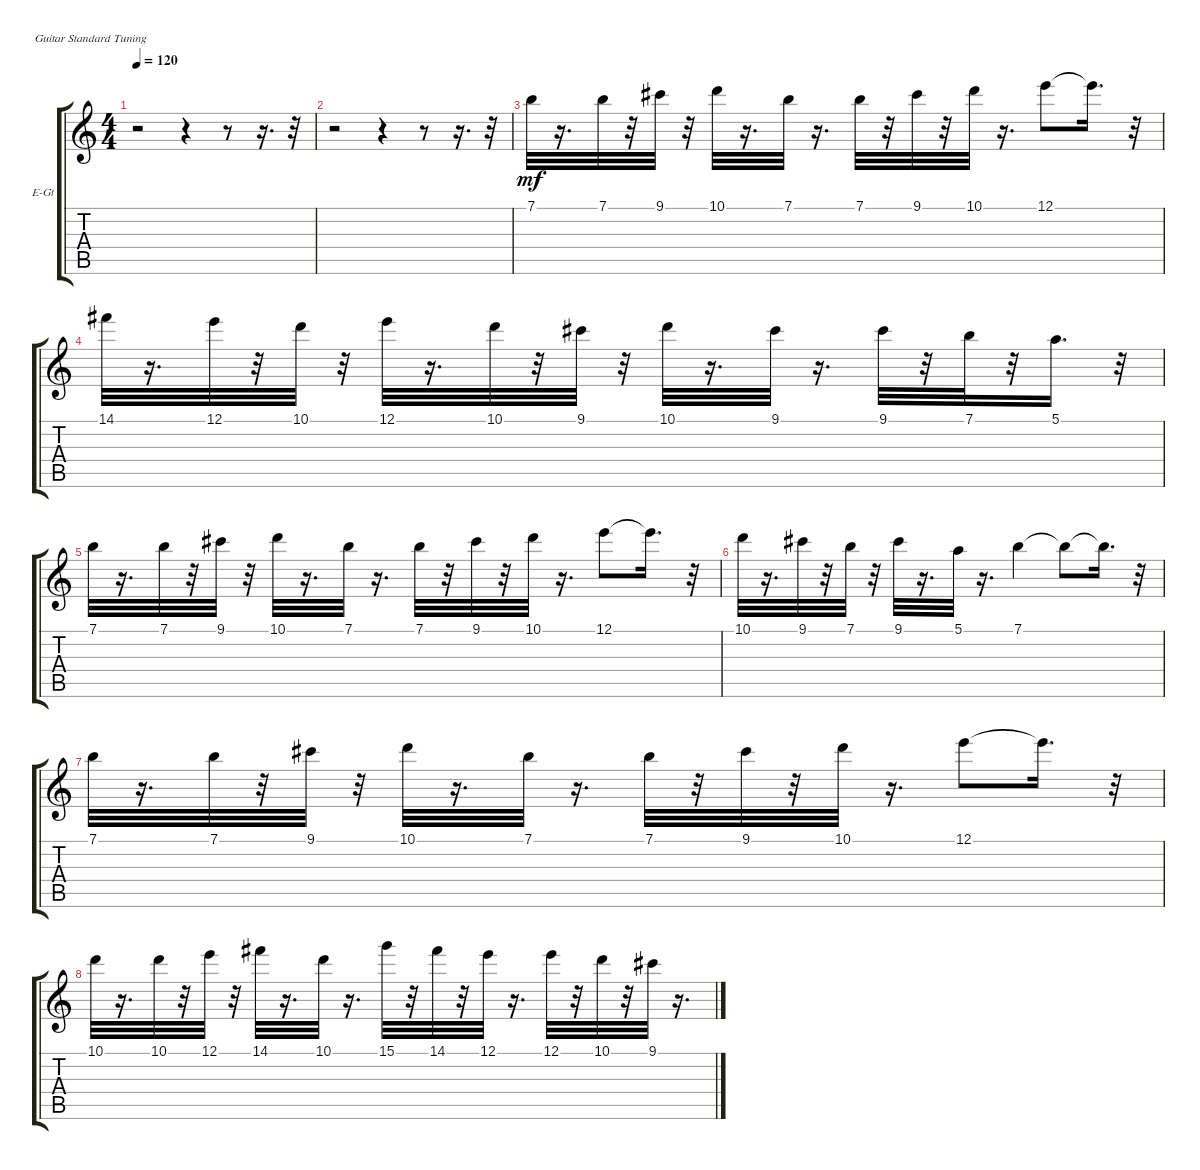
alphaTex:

\bracketExtendMode groupsimilarinstruments
\firstSystemTrackNameOrientation horizontal
\otherSystemsTrackNameOrientation horizontal
\track ("" "E-Gt") {instrument electricguitarclean}
\staff {score tabs}
\tuning (E4 B3 G3 D3 A2 E2)
\ts (4 4)
\tempo 120
\clef g2
\ks c
r.2{dy mf} r.4 r.8 r.16{d} r.32 |
r.2 r.4 r.8 r.16{d} r.32 |
7.1.32 r.16{d} 7.1.32 r.32 9.1.32 r.32 10.1.32 r.16{d} 7.1.32 r.16{d} 7.1.32 r.32 9.1.32 r.32 10.1.32 r.16{d} 12.1.8 12.1{t}.16{d} r.32 |
14.1.32 r.16{d} 12.1.32 r.32 10.1.32 r.32 12.1.32 r.16{d} 10.1.32 r.32 9.1.32 r.32 10.1.32 r.16{d} 9.1.32 r.16{d} 9.1.32 r.32 7.1.32 r.32 5.1.16{d} r.32 |
7.1.32 r.16{d} 7.1.32 r.32 9.1.32 r.32 10.1.32 r.16{d} 7.1.32 r.16{d} 7.1.32 r.32 9.1.32 r.32 10.1.32 r.16{d} 12.1.8 12.1{t}.16{d} r.32 |
10.1.32 r.16{d} 9.1.32 r.32 7.1.32 r.32 9.1.32 r.16{d} 5.1.32 r.16{d} 7.1.4 7.1{t}.8 7.1{t}.16{d} r.32 |
7.1.32 r.16{d} 7.1.32 r.32 9.1.32 r.32 10.1.32 r.16{d} 7.1.32 r.16{d} 7.1.32 r.32 9.1.32 r.32 10.1.32 r.16{d} 12.1.8 12.1{t}.16{d} r.32 |
10.1.32 r.16{d} 10.1.32 r.32 12.1.32 r.32 14.1.32 r.16{d} 10.1.32 r.16{d} 15.1.32 r.32 14.1.32 r.32 12.1.32 r.16{d} 12.1.32 r.32 10.1.32 r.32 9.1.32 r.16{d}
